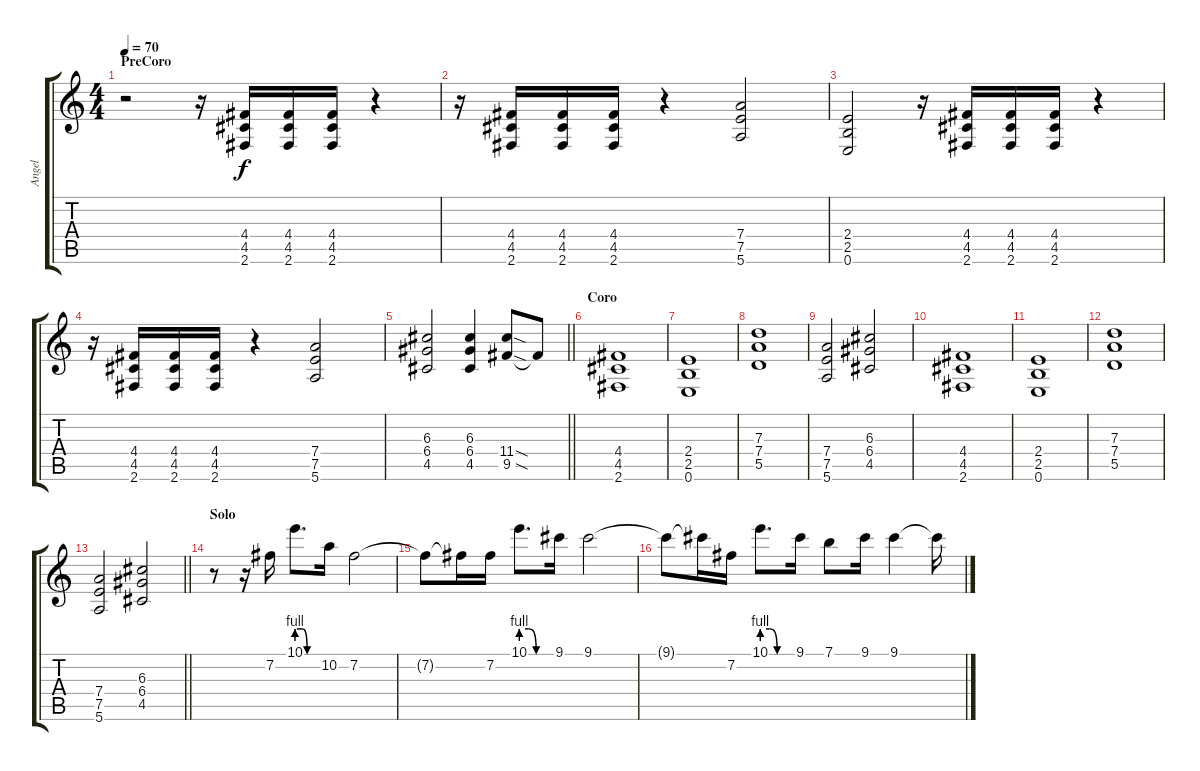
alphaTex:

\track ("Angel" "Angel") {instrument distortionguitar}
\staff {score tabs}
\tuning (E4 B3 G3 D3 A2 E2) {hide}
\ts (4 4)
\section ("" "PreCoro")
\tempo 70
\clef g2
\ks c
r.2{dy f} r.16 (4.4 4.5 2.6).16{instrument distortionguitar} (4.4 4.5 2.6).16 (4.4 4.5 2.6).16 r.4 |
r.16 (4.4 4.5 2.6).16 (4.4 4.5 2.6).16 (4.4 4.5 2.6).16 r.4 (7.4 7.5 5.6).2 |
(2.4 2.5 0.6).2 r.16 (4.4 4.5 2.6).16 (4.4 4.5 2.6).16 (4.4 4.5 2.6).16 r.4 |
r.16 (4.4 4.5 2.6).16 (4.4 4.5 2.6).16 (4.4 4.5 2.6).16 r.4 (7.4 7.5 5.6).2 |
\barLineRight lightlight
(6.3 6.4 4.5).2 (6.3 6.4 4.5).4 (11.4{sod} 9.5{sod}).8 9.5{t}.8 |
\section ("" "Coro")
(4.4 4.5 2.6).1 |
(2.4 2.5 0.6).1 |
(7.3 7.4 5.5).1 |
(7.4 7.5 5.6).2 (6.3 6.4 4.5).2 |
(4.4 4.5 2.6).1 |
(2.4 2.5 0.6).1 |
(7.3 7.4 5.5).1 |
\barLineRight lightlight
(7.4 7.5 5.6).2 (6.3 6.4 4.5).2 |
\section ("" "Solo")
r.8 r.16 7.2.16 10.1{be (custom 0 4 15 4 30 0 60 0)}.8{d} 10.2.16 7.2.2 |
7.2{t}.8 7.2{t}.16 7.2.16 10.1{be (custom 0 4 15 4 30 0 60 0)}.8{d} 9.1.16 9.1.2 |
9.1{t}.8 9.1{t}.16 7.2.16 10.1{be (custom 0 4 15 4 30 0 60 0)}.8{d} 9.1.16 7.1.8 9.1.16 9.1.4 9.1{t}.16
